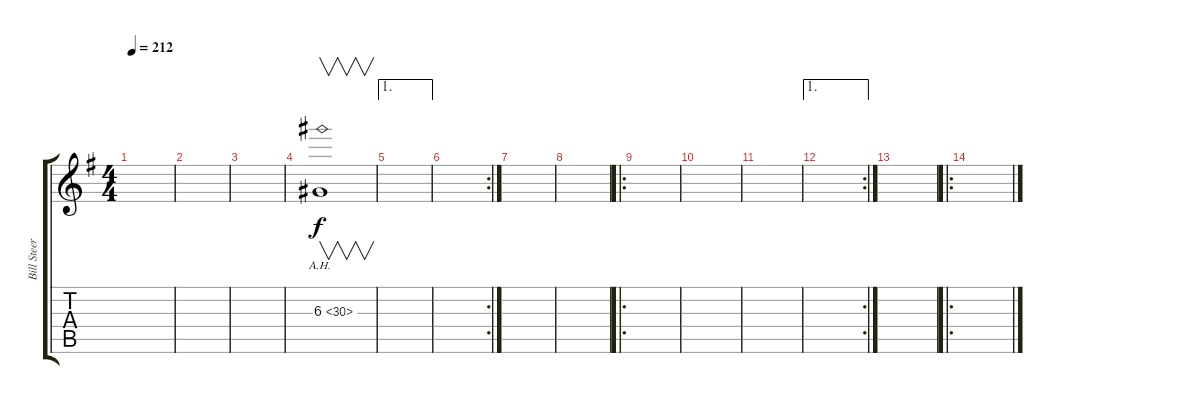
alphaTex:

\track ("Bill Steer (Guitar 3)" "Bill Steer") {instrument distortionguitar}
\staff {score tabs}
\tuning (B3 Gb3 D3 A2 E2 B1) {hide}
\ts (4 4)
\tempo 212
\clef g2
\ks g
|
|
|
6.3{ah 24}.1{v} |
\ae 1
|
\rc 2
|
|
|
\ro
|
|
|
\ae 1
\rc 2
|
|
\ro
